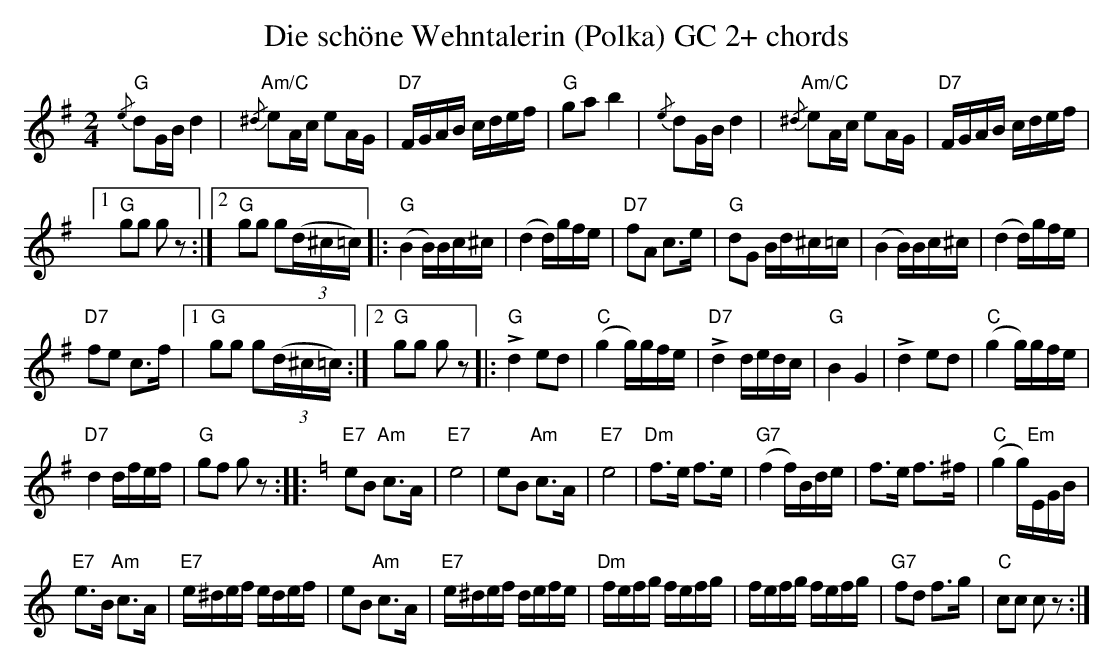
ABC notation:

X:1
T:Die sch\"one Wehntalerin (Polka) GC 2+ chords
M:2/4
L:1/16
K:Gmaj%%MIDI gchordon
"G"{/e}d2GBd4 | "Am/C"{/^d}e2Ac e2AG | "D7"FGAB cdef | "G"g2a2b4 | {/e}d2GBd4 | "Am/C"{/^d}e2Ac e2AG | "D7"FGAB cdef |1
"G"g2g2 g2z2 :|2 "G"g2g2 g2((3d^c=c) |: "G"(B4 B)Bc^c | (d4d)gfe | "D7"f2A2 c3e | "G"d2G2 Bd^c=c | (B4B)Bc^c | (d4d)gfe |
"D7"f2e2 c3f |1 "G"g2g2 g2((3d^c=c) :|2 "G"g2g2 g2z2 |: "G"!>!d4 e2d2 | "C"(g4g)gfe | "D7"!>!d4 dedc | "G"B4G4 | !>!d4 e2d2 | "C"(g4g)gfe |
"D7"d4dfef | "G"g2f2 g2z2 :: [K:Cmaj] "E7"e2B2 "Am"c3A | "E7"e8 | e2B2 "Am"c3A | "E7"e8 | "Dm"f3e f3e | "G7"(f4f)Bde | f3e f3^f | "C"(g4 g)"Em"EGB |
"E7"e3B "Am"c3A | "E7"e^def edef | e2B2 "Am"c3A | "E7"e^def defe | "Dm"fefg fefg | fefg fefg | "G7"f2d2 f3g | "C"c2c2 c2z2 :|
